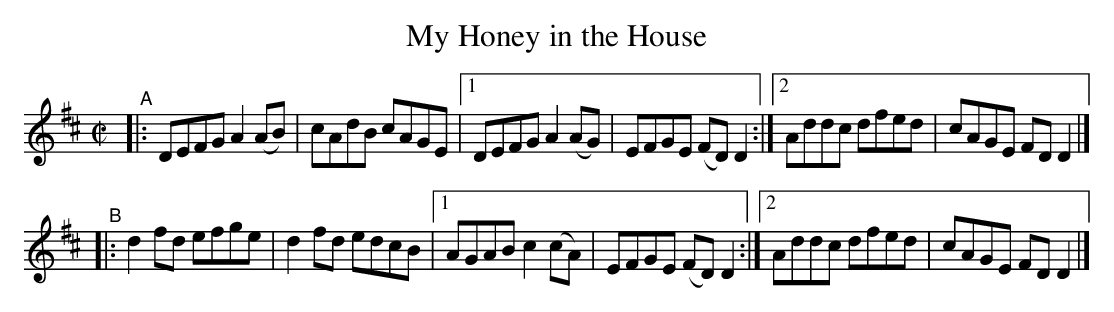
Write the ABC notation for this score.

X:1
T: My Honey in the House
M: C|
L: 1/8
K: D
"^A"|: DEFG A2(AB) | cAdB cAGE |[1 DEFG A2(AG) | EFGE (FD)D2 :|[2 Addc dfed | cAGE FDD2 |]
"^B"|: d2fd efge   | d2fd edcB |[1 AGAB c2(cA) | EFGE (FD)D2 :|[2 Addc dfed | cAGE FDD2 |]
